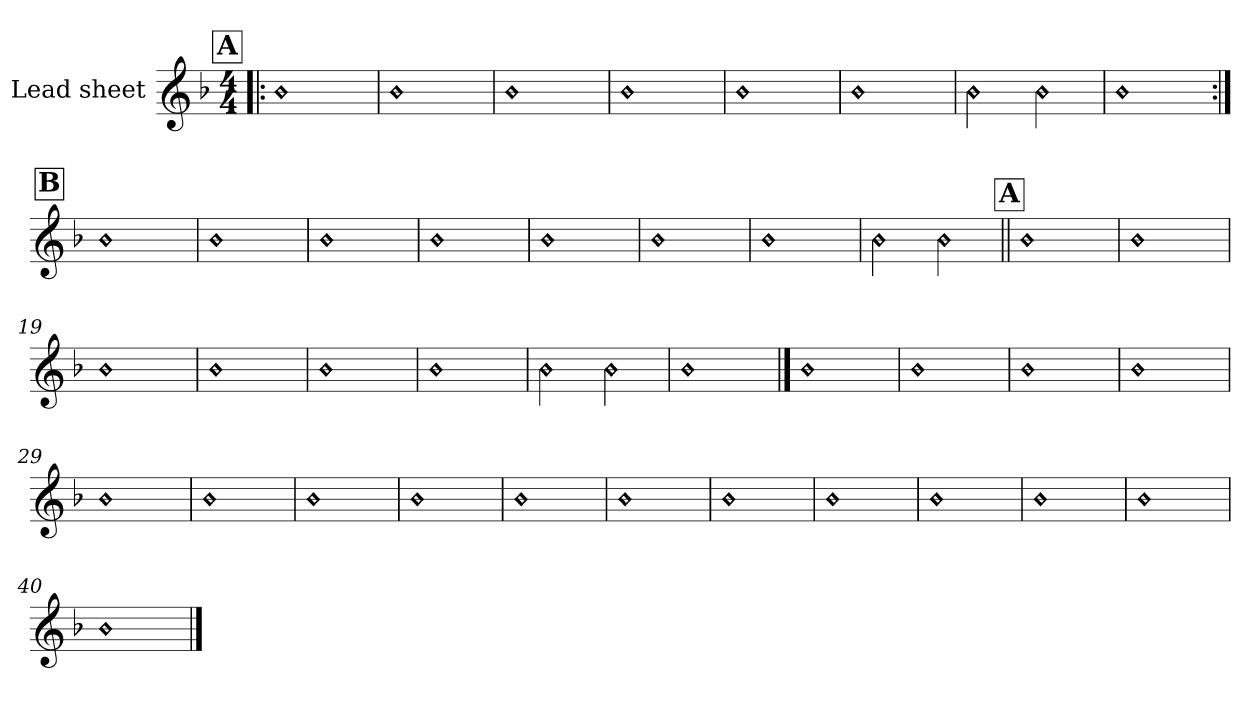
**kern
*part1
*staff1
*I"Lead sheet
*clefG2
*k[b-]
*d:
*M4/4
!!LO:REH:place=s1:a:t=A
=1!|:
!LO:N:head=diamond
1b-
=2
!LO:N:head=diamond
1b-
=3
!LO:N:head=diamond
1b-
=4
!LO:N:head=diamond
1b-
!!LO:LB:g=z
=5
!LO:N:head=diamond
1b-
=6
!LO:N:head=diamond
1b-
=7
!LO:N:head=diamond
2b-
!LO:N:head=diamond
2b-
=8
!LO:N:head=diamond
1b-
!!LO:LB:g=z
!!LO:REH:place=s1:a:t=B
=9:|!
!LO:N:head=diamond
1b-
=10
!LO:N:head=diamond
1b-
=11
!LO:N:head=diamond
1b-
=12
!LO:N:head=diamond
1b-
!!LO:LB:g=z
=13
!LO:N:head=diamond
1b-
=14
!LO:N:head=diamond
1b-
=15
!LO:N:head=diamond
1b-
=16
!LO:N:head=diamond
2b-
!LO:N:head=diamond
2b-
!!LO:LB:g=z
!!LO:REH:place=s1:a:t=A
=17||
!LO:N:head=diamond
1b-
=18
!LO:N:head=diamond
1b-
=19
!LO:N:head=diamond
1b-
=20
!LO:N:head=diamond
1b-
!!LO:LB:g=z
=21
!LO:N:head=diamond
1b-
=22
!LO:N:head=diamond
1b-
=23
!LO:N:head=diamond
2b-
!LO:N:head=diamond
2b-
=24
!LO:N:head=diamond
1b-
!!LO:LB:g=z
==25
!LO:N:head=diamond
1b-
=26
!LO:N:head=diamond
1b-
=27
!LO:N:head=diamond
1b-
=28
!LO:N:head=diamond
1b-
!!LO:LB:g=z
=29
!LO:N:head=diamond
1b-
=30
!LO:N:head=diamond
1b-
=31
!LO:N:head=diamond
1b-
=32
!LO:N:head=diamond
1b-
!!LO:LB:g=z
=33
!LO:N:head=diamond
1b-
=34
!LO:N:head=diamond
1b-
=35
!LO:N:head=diamond
1b-
=36
!LO:N:head=diamond
1b-
!!LO:LB:g=z
=37
!LO:N:head=diamond
1b-
=38
!LO:N:head=diamond
1b-
=39
!LO:N:head=diamond
1b-
=40
!LO:N:head=diamond
1b-
==
*-
